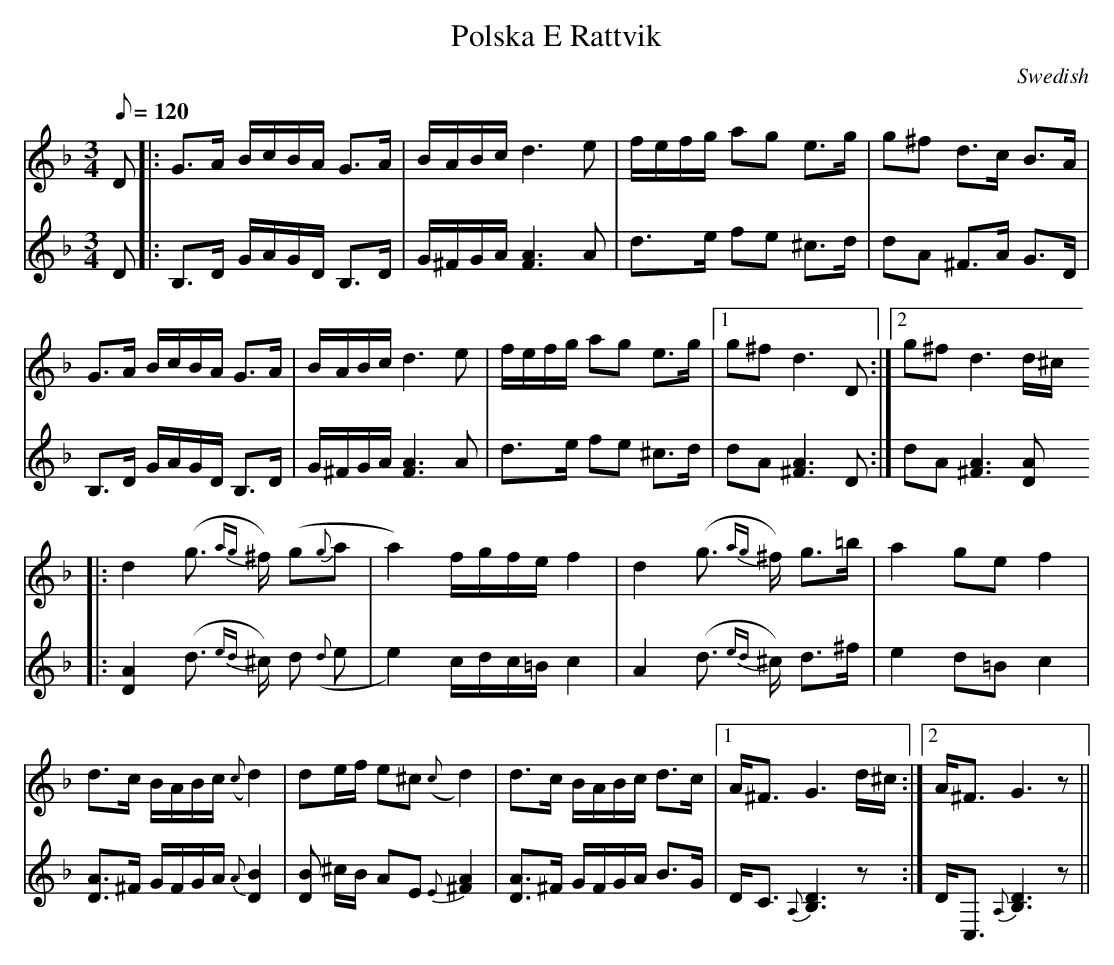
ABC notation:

X:1
T:Polska E Rattvik
V:1  clef=treble
V:2  clef=treble
M:3/4
L:1/8
Q:1/8=120
O:Swedish
K:F
V:1
D \
|: G>A B/c/B/A/ G>A | B/A/B/c/ d2>e2  |  f/e/f/g/ ag e>g | g^f d>c B>A  |
 G>A B/c/B/A/ G>A   | B/A/B/c/ d2>e2  |  f/e/f/g/ ag e>g |1 g^f d2>D2  :|2 g^f d3 d/^c/
|: d2 ( g3/2 {ag}^f/ ) (g{g}a | a2) f/g/f/e/ f2 | d2 ( g3/2 {ag}^f/ ) g>=b | a2 ge f2 |
d>c B/A/B/c/ ( {c}d2 ) | de/f/ e^c ( {c}d2 ) | d>c B/A/B/c/ d>c \
|1 A<^F G3 d/^c/ :|2 A<^F G3 z ||
V:2
D \
|: B,>D G/A/G/D/ B,>D| G/^F/G/A/ [A3F3] A | d>e fe ^c>d  | dA ^F>A G>D |
 B,>D G/A/G/D/  B,>D | G/^F/G/A/ [A3F3] A |  d>e fe ^c>d | dA [A3^F3] D :| dA [A3^F3] [AD]
|: [A2D2] ( d3/2 {ed}^c/ ) d ({d}e | e2) c/d/c/=B/ c2 |  A2 ( d3/2 {ed}^c/2 ) d>^f | e2 d=B c2 |
[A3/2D3/2]^F/ G/F/G/A/ {A}[B2D2] | [BD] ^c/B/ AE {E}[A2^F2] | [A3/2D3/2]^F/ G/F/G/A/ B>G  \
| D<C {A,}[D3B,3] z  :| D<C, {A,}[D3B,3] z ||
